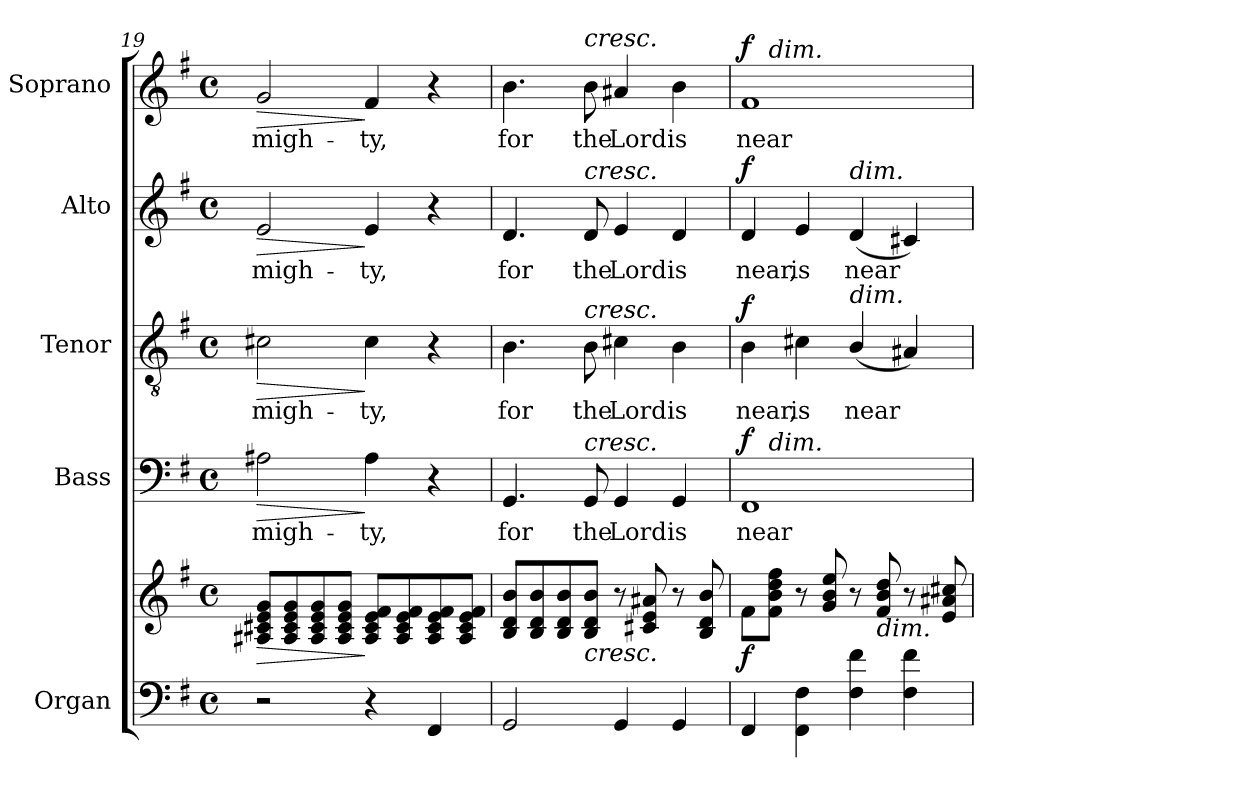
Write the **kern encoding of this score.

**kern	**kern	**dynam	**kern	**text	**dynam	**kern	**text	**dynam	**kern	**text	**dynam	**kern	**text	**dynam
*part5	*part5	*part5	*part4	*part4	*part4	*part3	*part3	*part3	*part2	*part2	*part2	*part1	*part1	*part1
*staff6	*staff5	*staff5/6	*staff4	*staff4	*staff4	*staff3	*staff3	*staff3	*staff2	*staff2	*staff2	*staff1	*staff1	*staff1
*I"Organ	*	*	*I"Bass	*	*	*I"Tenor	*	*	*I"Alto	*	*	*I"Soprano	*	*
*I'Org.	*	*	*I'B.	*	*	*I'T.	*	*	*I'A.	*	*	*I'S.	*	*
*clefF4	*clefG2	*	*clefF4	*	*	*clefGv2	*	*	*clefG2	*	*	*clefG2	*	*
*	*	*	*	*	*	*ITrd7c12	*	*	*	*	*	*	*	*
*k[f#]	*k[f#]	*	*k[f#]	*	*	*k[f#]	*	*	*k[f#]	*	*	*k[f#]	*	*
*G:	*G:	*	*G:	*	*	*G:	*	*	*G:	*	*	*G:	*	*
*M4/4	*M4/4	*	*M4/4	*	*	*M4/4	*	*	*M4/4	*	*	*M4/4	*	*
*met(c)	*met(c)	*	*met(c)	*	*	*met(c)	*	*	*met(c)	*	*	*met(c)	*	*
=19	=19	=19	=19	=19	=19	=19	=19	=19	=19	=19	=19	=19	=19	=19
!	!	!LO:HP:b	!	!	!	!	!	!	!	!	!	!	!	!
!	!	!	!	!LO:LY:b:color=#000000	!LO:HP:b	!	!	!	!	!	!	!	!	!
!	!	!	!	!	!	!	!LO:LY:b:color=#000000	!LO:HP:b	!	!	!	!	!	!
!	!	!	!	!	!	!	!	!	!	!LO:LY:b:color=#000000	!LO:HP:b	!	!	!
!	!	!	!	!	!	!	!	!	!	!	!	!	!LO:LY:b:color=#000000	!LO:HP:b
2r	8A#Xi/ 8c#Xi 8ei 8giL	>	2A#Xi\	migh-	>	2C#Xi\	migh-	>	2ei/	migh-	>	2gi/	migh-	>
.	8A#i/ 8c#i 8ei 8gi	.	.	.	.	.	.	.	.	.	.	.	.	.
.	8A#i/ 8c#i 8ei 8gi	.	.	.	.	.	.	.	.	.	.	.	.	.
.	8A#i/ 8c#i 8ei 8giJ	.	.	.	.	.	.	.	.	.	.	.	.	.
!	!	!	!	!LO:LY:b:color=#000000	!	!	!	!	!	!	!	!	!	!
!	!	!	!	!	!	!	!LO:LY:b:color=#000000	!	!	!	!	!	!	!
!	!	!	!	!	!	!	!	!	!	!LO:LY:b:color=#000000	!	!	!	!
!	!	!	!	!	!	!	!	!	!	!	!	!	!LO:LY:b:color=#000000	!
4r	8A#i/ 8c#i 8ei 8f#iL	]	4A#i\	-ty,	]	4C#i\	-ty,	]	4ei/	-ty,	]	4f#i/	-ty,	]
.	8A#i/ 8c#i 8ei 8f#i	.	.	.	.	.	.	.	.	.	.	.	.	.
4FF#i/	8A#i/ 8c#i 8ei 8f#i	.	4r	.	.	4r	.	.	4r	.	.	4r	.	.
.	8A#i/ 8c#i 8ei 8f#iJ	.	.	.	.	.	.	.	.	.	.	.	.	.
=20	=20	=20	=20	=20	=20	=20	=20	=20	=20	=20	=20	=20	=20	=20
*8ba	*	*	*	*	*	*	*	*	*	*	*	*	*	*
!	!	!	!	!LO:LY:b:color=#000000	!	!	!	!	!	!	!	!	!	!
!	!	!	!	!	!	!	!LO:LY:b:color=#000000	!	!	!	!	!	!	!
!	!	!	!	!	!	!	!	!	!	!LO:LY:b:color=#000000	!	!	!	!
!	!	!	!	!	!	!	!	!	!	!	!	!	!LO:LY:b:color=#000000	!
2GGGi/	8Bi/ 8di 8biL	.	4.GGi/	for	.	4.BBi\	for	.	4.di/	for	.	4.bi\	for	.
.	8Bi/ 8di 8bi	.	.	.	.	.	.	.	.	.	.	.	.	.
.	8Bi/ 8di 8bi	.	.	.	.	.	.	.	.	.	.	.	.	.
!	!	!	!	!LO:LY:b:color=#000000	!	!	!	!	!	!	!	!	!	!
!	!	!	!	!	!	!	!LO:LY:b:color=#000000	!	!	!	!	!	!	!
!	!	!	!	!	!	!	!	!	!	!LO:LY:b:color=#000000	!	!	!	!
!	!	!	!	!	!	!	!	!	!	!	!	!LO:TX:a:i:t=cresc.	!	!
!	!	!	!	!	!	!	!	!	!LO:TX:a:i:t=cresc.	!	!	!	!	!
!	!	!	!	!	!	!LO:TX:a:i:t=cresc.	!	!	!	!	!	!	!	!
!	!	!	!LO:TX:a:i:t=cresc.	!	!	!	!	!	!	!	!	!	!	!
!	!LO:TX:b:i:t=cresc.	!	!	!	!	!	!	!	!	!	!	!	!	!
!	!	!	!	!	!	!	!	!	!	!	!	!	!LO:LY:b:color=#000000	!
.	8Bi/ 8di 8biJ	.	8GGi/	the	.	8BBi\	the	.	8di/	the	.	8bi\	the	.
!	!	!	!	!LO:LY:b:color=#000000	!	!	!	!	!	!	!	!	!	!
!	!	!	!	!	!	!	!LO:LY:b:color=#000000	!	!	!	!	!	!	!
!	!	!	!	!	!	!	!	!	!	!LO:LY:b:color=#000000	!	!	!	!
!	!	!	!	!	!	!	!	!	!	!	!	!	!LO:LY:b:color=#000000	!
4GGGi/	8r	.	4GGi/	Lord	.	4C#Xi\	Lord	.	4ei/	Lord	.	4a#Xi/	Lord	.
.	8c#Xi/ 8ei 8a#Xi	.	.	.	.	.	.	.	.	.	.	.	.	.
!	!	!	!	!LO:LY:b:color=#000000	!	!	!	!	!	!	!	!	!	!
!	!	!	!	!	!	!	!LO:LY:b:color=#000000	!	!	!	!	!	!	!
!	!	!	!	!	!	!	!	!	!	!LO:LY:b:color=#000000	!	!	!	!
!	!	!	!	!	!	!	!	!	!	!	!	!	!LO:LY:b:color=#000000	!
4GGGi/	8r	.	4GGi/	is	.	4BBi\	is	.	4di/	is	.	4bi\	is	.
.	8Bi/ 8di 8bi	.	.	.	.	.	.	.	.	.	.	.	.	.
!!LO:PB:g=z
=21	=21	=21	=21	=21	=21	=21	=21	=21	=21	=21	=21	=21	=21	=21
!	!	!	!	!LO:LY:b:color=#000000	!	!	!	!	!	!	!	!	!	!
!	!	!	!	!	!	!	!LO:LY:b:color=#000000	!	!	!	!	!	!	!
!	!	!	!	!	!	!	!	!	!	!LO:LY:b:color=#000000	!	!	!	!
!	!	!	!	!	!	!	!	!	!	!	!	!	!LO:LY:b:color=#000000	!
*	*	*	*^	*	*	*	*	*	*	*	*	*^	*	*
4FFF#i/	8f#i\L	f	1FF#i	8ryy	near	f	4BBi\	near,	f	4di/	near,	f	1f#i	8ryy	near	f
!	!	!	!	!	!	!	!	!	!	!	!	!	!	!LO:TX:a:i:t=dim.	!	!
!	!	!	!	!LO:TX:a:i:t=dim.	!	!	!	!	!	!	!	!	!	!	!	!
.	8f#i\ 8bi 8ddi 8ff#iJ	.	.	2..ryy	.	.	.	.	.	.	.	.	.	2..ryy	.	.
!	!	!	!	!	!	!	!	!LO:LY:b:color=#000000	!	!	!	!	!	!	!	!
!	!	!	!	!	!	!	!	!	!	!	!LO:LY:b:color=#000000	!	!	!	!	!
4FFF#i\ 4FF#i	8r	.	.	.	.	.	4C#Xi\	is	.	4ei/	is	.	.	.	.	.
.	8gi/ 8bi 8eei	.	.	.	.	.	.	.	.	.	.	.	.	.	.	.
!	!	!	!	!	!	!	!	!LO:LY:b:color=#000000	!	!	!	!	!	!	!	!
!	!	!	!	!	!	!	!	!	!	!LO:TX:a:i:t=dim.	!	!	!	!	!	!
!	!	!	!	!	!	!	!LO:TX:a:i:t=dim.	!	!	!	!	!	!	!	!	!
!	!	!	!	!	!	!	!	!	!	!	!LO:LY:b:color=#000000	!	!	!	!	!
4FF#i\ 4F#i	8r	.	.	.	.	.	(4BBi/	near	.	(4di/	near	.	.	.	.	.
!	!LO:TX:b:i:t=dim.	!	!	!	!	!	!	!	!	!	!	!	!	!	!	!
.	8f#i/ 8bi 8ddi	.	.	.	.	.	.	.	.	.	.	.	.	.	.	.
4FF#i\ 4F#i	8r	.	.	.	.	.	4AA#Xi/)	.	.	4c#Xi/)	.	.	.	.	.	.
.	8ei/ 8a#Xi 8cc#Xi	.	.	.	.	.	.	.	.	.	.	.	.	.	.	.
*	*X8ba	*	*	*	*	*	*	*	*	*	*	*	*	*	*	*
*	*	*	*v	*v	*	*	*	*	*	*	*	*	*v	*v	*	*
=	=	=	=	=	=	=	=	=	=	=	=	=	=	=
*-	*-	*-	*-	*-	*-	*-	*-	*-	*-	*-	*-	*-	*-	*-
